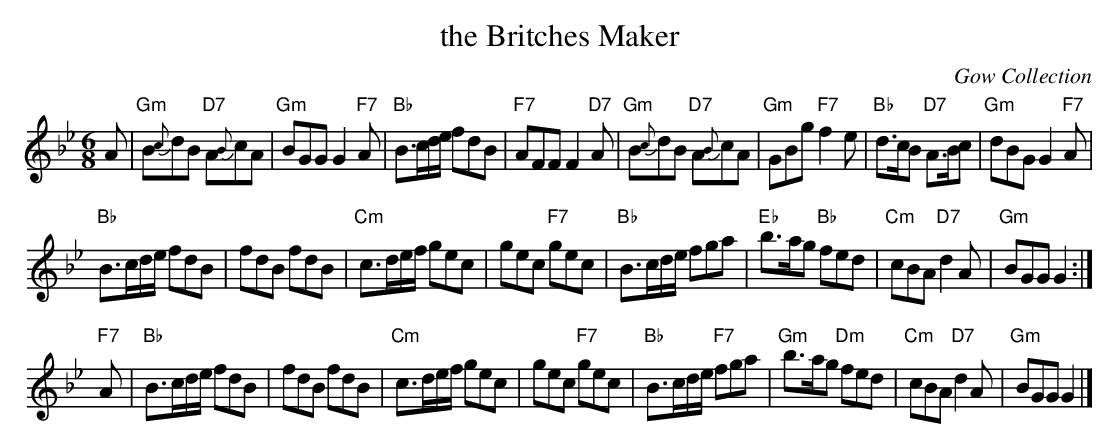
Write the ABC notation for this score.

X:1
T:the Britches Maker
O:Gow Collection
M:6/8
L:1/8
K:Gm
A |\
"Gm"B{c}dB "D7"A{B}cA | "Gm"BGG G2"F7"A |\
"Bb"B>cd/e/ fdB | "F7"AFF F2"D7"A |\
"Gm"B{c}dB "D7"A{B}cA | "Gm"GBg "F7"f2e |\
"Bb"d>cB "D7"A>Bc | "Gm"dBG G2"F7"A |
"Bb"B>cd/e/ fdB | fdB fdB |\
"Cm"c>de/f/ gec | gec "F7"gec |\
"Bb"B>cd/e/ fga | "Eb"b>ag "Bb"fed |\
"Cm"cBA "D7"d2A | "Gm"BGG G2 :|
"F7"A |\
"Bb"B>cd/e/ fdB | fdB fdB |\
"Cm"c>de/f/ gec | gec "F7"gec |\
"Bb"B>cd/e/ "F7"fga | "Gm"b>ag "Dm"fed |\
"Cm"cBA "D7"d2A | "Gm"BGG G2 |]
